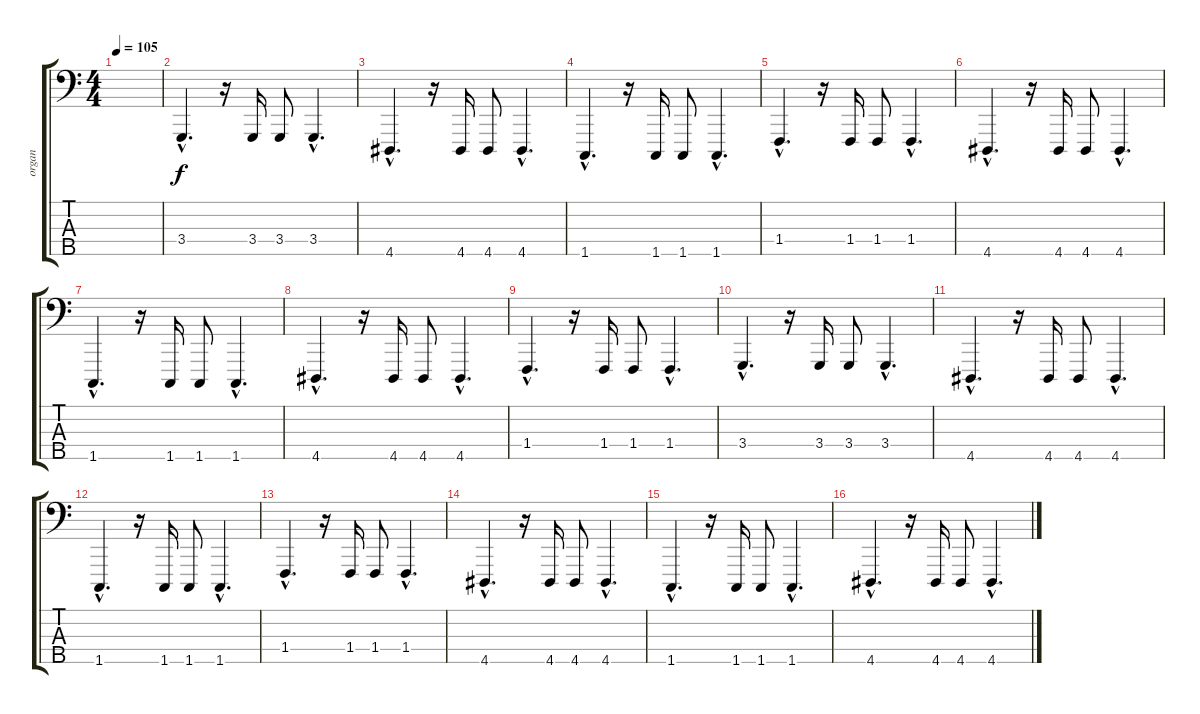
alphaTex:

\track ("organ" "organ") {instrument churchorgan}
\staff {score tabs}
\tuning (G2 D2 A1 E1 B0) {hide}
\ts (4 4)
\tempo 105
\clef f4
\ks c
|
3.4{hac}.4{d} r.16 3.4.16 3.4.8 3.4{hac}.4{d} |
4.5{hac}.4{d} r.16 4.5.16 4.5.8 4.5{hac}.4{d} |
1.5{hac}.4{d} r.16 1.5.16 1.5.8 1.5{hac}.4{d} |
1.4{hac}.4{d} r.16 1.4.16 1.4.8 1.4{hac}.4{d} |
4.5{hac}.4{d} r.16 4.5.16 4.5.8 4.5{hac}.4{d} |
1.5{hac}.4{d} r.16 1.5.16 1.5.8 1.5{hac}.4{d} |
4.5{hac}.4{d} r.16 4.5.16 4.5.8 4.5{hac}.4{d} |
1.4{hac}.4{d} r.16 1.4.16 1.4.8 1.4{hac}.4{d} |
3.4{hac}.4{d} r.16 3.4.16 3.4.8 3.4{hac}.4{d} |
4.5{hac}.4{d} r.16 4.5.16 4.5.8 4.5{hac}.4{d} |
1.5{hac}.4{d} r.16 1.5.16 1.5.8 1.5{hac}.4{d} |
1.4{hac}.4{d} r.16 1.4.16 1.4.8 1.4{hac}.4{d} |
4.5{hac}.4{d} r.16 4.5.16 4.5.8 4.5{hac}.4{d} |
1.5{hac}.4{d} r.16 1.5.16 1.5.8 1.5{hac}.4{d} |
4.5{hac}.4{d} r.16 4.5.16 4.5.8 4.5{hac}.4{d}
